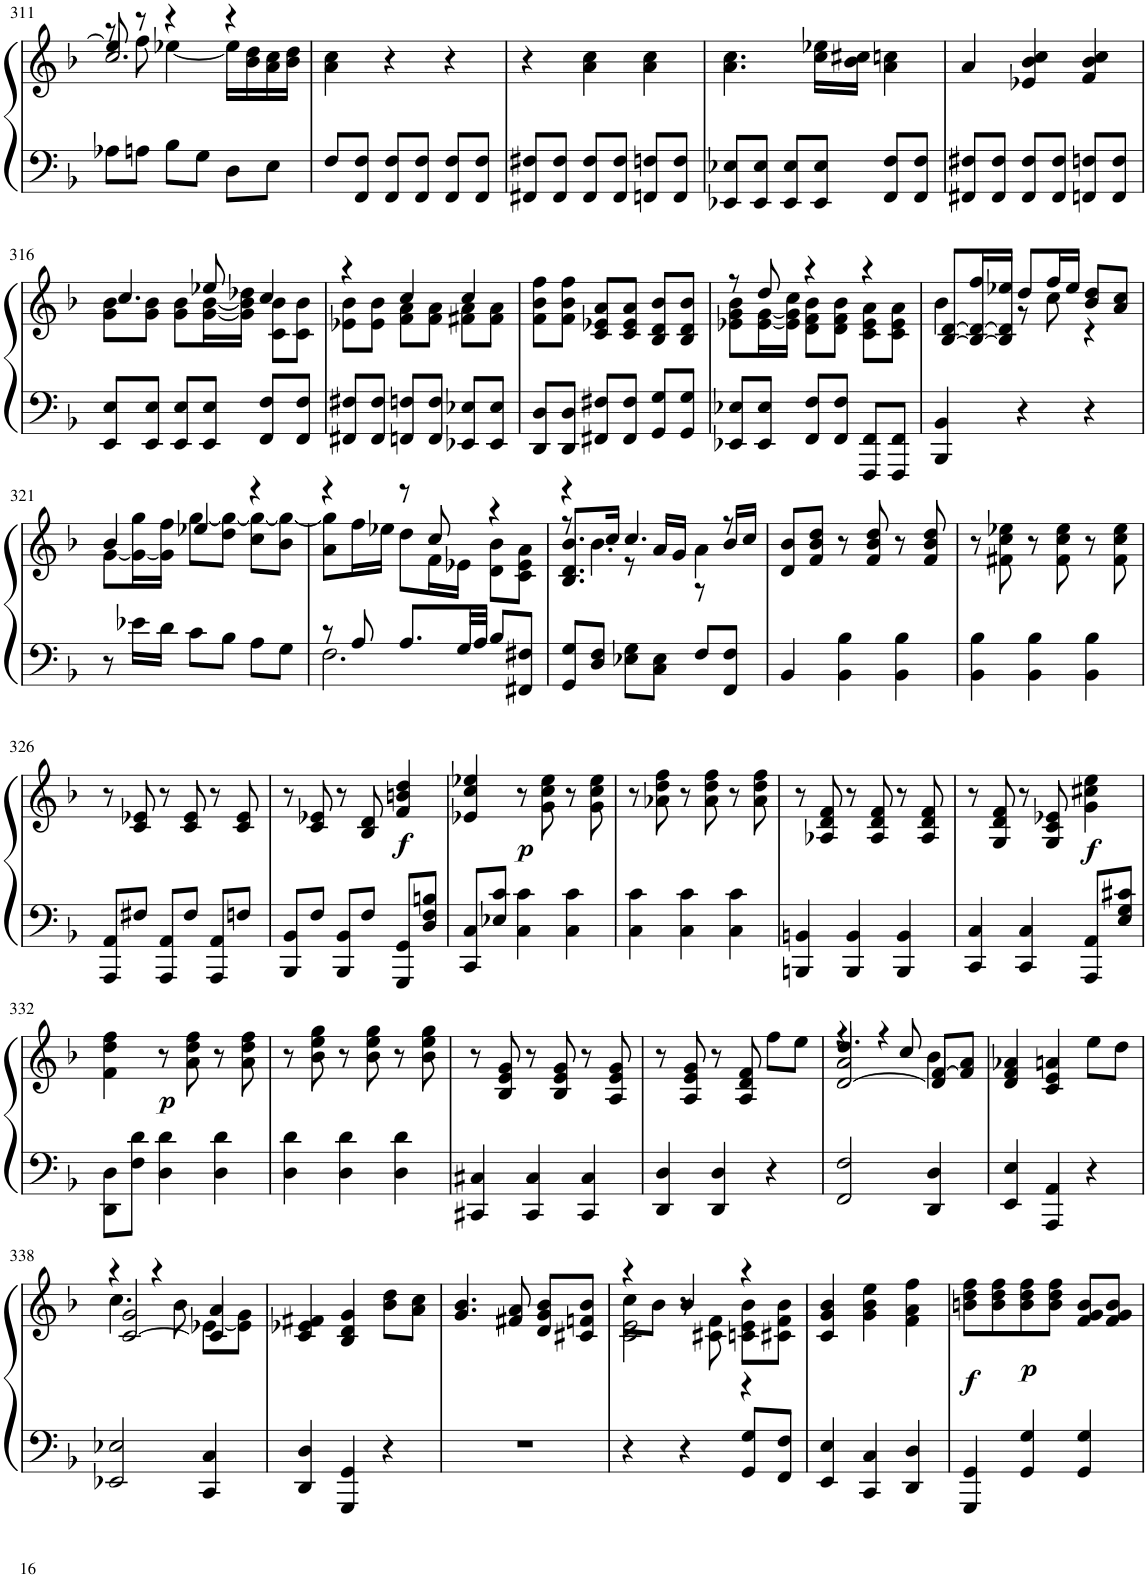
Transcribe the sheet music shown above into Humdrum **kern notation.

**kern	**kern	**dynam
*part1	*part1	*part1
*staff2	*staff1	*staff1/2
*I"Piano	*	*
*I'Pia.	*	*
!!LO:PB:g=z
*clefF4	*clefG2	*
*k[b-]	*k[b-]	*
*M3/4	*M3/4	*
=311	=311	=311
*	*^	*
*	*	*^	*
8A-X\L	8ee-/]	8r	2.cc/	.
8An\J	8r	8ff\	.	.
8B-\L	4r	[4ee-X\	.	.
8G\J	.	.	.	.
8D\L	4r	16ee-\LL]	.	.
.	.	16b-\ 16dd\	.	.
8E\J	.	16a\ 16cc\	.	.
.	.	16b-\ 16dd\JJ	.	.
*	*v	*v	*v	*
=312	=312	=312
8F/L	4a\ 4cc\	.
8FF/ 8F/J	.	.
8FF/ 8F/L	4r	.
8FF/ 8F/J	.	.
8FF/ 8F/L	4r	.
8FF/ 8F/J	.	.
=313	=313	=313
8FF#X/ 8F#X/L	4r	.
8FF#/ 8F#/J	.	.
8FF#/ 8F#/L	4a\ 4cc\	.
8FF#/ 8F#/J	.	.
8FFn/ 8Fn/L	4a\ 4cc\	.
8FF/ 8F/J	.	.
=314	=314	=314
8EE-X/ 8E-X/L	4.a\ 4.cc\	.
8EE-/ 8E-/J	.	.
8EE-/ 8E-/L	.	.
8EE-/ 8E-/J	16cc\ 16ee-X\LL	.
.	16b-\ 16cc#X\JJ	.
8FF/ 8F/L	4a\ 4ccn\	.
8FF/ 8F/J	.	.
=315	=315	=315
8FF#X/ 8F#X/L	4a/	.
8FF#/ 8F#/J	.	.
8FF#/ 8F#/L	4e-X/ 4b-/ 4cc/	.
8FF#/ 8F#/J	.	.
8FFn/ 8Fn/L	4f/ 4b-/ 4cc/	.
8FF/ 8F/J	.	.
!!LO:LB:g=z
=316	=316	=316
*	*^	*
8EE/ 8E/L	4.cc/	8g\ 8b-\L	.
8EE/ 8E/J	.	8g\ 8b-\J	.
8EE/ 8E/L	.	8g\ 8b-\L	.
8EE/ 8E/J	8ee-X/	[16g\ [16b-\L	.
.	.	16g\] 16b-\] 16dd-X\JJ	.
8FF/ 8F/L	4cc/	8c\ 8b-\L	.
8FF/ 8F/J	.	8c\ 8b-\J	.
=317	=317	=317	=317
8FF#X/ 8F#X/L	4r	8e-X\ 8b-\L	.
8FF#/ 8F#/J	.	8e-\ 8b-\J	.
8FFn/ 8Fn/L	4cc/	8f\ 8a\L	.
8FF/ 8F/J	.	8f\ 8a\J	.
8EE-X/ 8E-X/L	4cc/	8f#X\ 8a\L	.
8EE-/ 8E-/J	.	8f#\ 8a\J	.
*	*v	*v	*
=318	=318	=318
8DD/ 8D/L	8f\ 8b-\ 8ff\L	.
8DD/ 8D/J	8f\ 8b-\ 8ff\J	.
8FF#X/ 8F#X/L	8c/ 8e-X/ 8a/L	.
8FF#/ 8F#/J	8c/ 8e-/ 8a/J	.
8GG/ 8G/L	8B-/ 8d/ 8b-/L	.
8GG/ 8G/J	8B-/ 8d/ 8b-/J	.
=319	=319	=319
*	*^	*
8EE-X/ 8E-X/L	8r	8e-X\ 8g\ 8b-\L	.
8EE-/ 8E-/J	8dd/	[16e-\ [16g\L	.
.	.	16e-\] 16g\] 16cc\JJ	.
8FF/ 8F/L	4r	8d\ 8f\ 8b-\L	.
8FF/ 8F/J	.	8d\ 8f\ 8b-\J	.
8FFF/ 8FF/L	4r	8c\ 8e-\ 8a\L	.
8FFF/ 8FF/J	.	8c\ 8e-\ 8a\J	.
=320	=320	=320	=320
4BBB-/ 4BB-/	[8B-/ [8d/L	4b-\	.
.	16B-/_ 16d/_ 16ff/L	.	.
.	16B-/] 16d/] 16ee-X/JJ	.	.
4r	8dd/L	8r	.
.	16ff/L	8cc\	.
.	16ee-/JJ	.	.
4r	8b-/ 8dd/L	4r	.
.	8a/ 8cc/J	.	.
!!LO:LB:g=z	!!
=321	=321	=321	=321
8r	4b-/	[8g\L	.
16e-X\LL	.	16g\_ 16gg\L	.
16d\JJ	.	16g\] 16ff\JJ	.
8c\L	4ee-X/	[8gg\L	.
8B-\J	.	8dd\ 8gg\_J	.
8A\L	4r	8cc\ 8gg\_L	.
8G\J	.	8b-\ 8gg\_J	.
=322	=322	=322	=322
*^	*	*	*
8r	2.F\	4r	8a\ 8gg\]L	.
8A/	.	.	16ff\L	.
.	.	.	16ee-X\JJ	.
8.A/L	.	8r	8dd\L	.
.	.	8cc/	16f\L	.
32G/LL	.	.	16e-X\JJ	.
32A/JJJ	.	.	.	.
8B-/L	.	4r	8d\ 8b-\L	.
8FF#X/ 8F#X/J	.	.	8c\ 8e-\ 8a\J	.
*v	*v	*	*	*
=323	=323	=323	=323
*	*	*^	*
8GG/ 8G/L	4r	8r	8.B-/ 8.d/ 8.b-/L	.
8D/ 8F/J	.	4.b-\	.	.
.	.	.	16cc/Jk	.
8E-X\ 8G\L	4.cc/	.	8r	.
8C\ 8E-\J	.	.	16a/LL	.
.	.	.	16g/JJ	.
8F/L	.	4a\	8r	.
8FF/ 8F/J	8r	.	16b-/LL	.
.	.	.	16cc/JJ	.
*	*v	*v	*v	*
=324	=324	=324
4BB-/	8d/ 8b-/L	.
.	8f/ 8b-/ 8dd/J	.
4BB-\ 4B-\	8r	.
.	8f/ 8b-/ 8dd/	.
4BB-\ 4B-\	8r	.
.	8f/ 8b-/ 8dd/	.
=325	=325	=325
4BB-\ 4B-\	8r	.
.	8f#X\ 8cc\ 8ee-X\	.
4BB-\ 4B-\	8r	.
.	8f#\ 8cc\ 8ee-\	.
4BB-\ 4B-\	8r	.
.	8f#\ 8cc\ 8ee-\	.
!!LO:LB:g=z
=326	=326	=326
8AAA/ 8AA/L	8r	.
8F#X/J	8c/ 8e-X/	.
8AAA/ 8AA/L	8r	.
8F#/J	8c/ 8e-/	.
8AAA/ 8AA/L	8r	.
8Fn/J	8c/ 8e-/	.
=327	=327	=327
8BBB-/ 8BB-/L	8r	.
8F/J	8c/ 8e-X/	.
8BBB-/ 8BB-/L	8r	.
8F/J	8B-/ 8d/	.
!	!	!LO:DY:b
8GGG/ 8GG/L	4f/ 4bn/ 4dd/	f
8D/ 8F/ 8Bn/J	.	.
=328	=328	=328
8CC/ 8C/L	4e-X/ 4cc/ 4ee-X/	.
8E-X/ 8c/J	.	.
!	!	!LO:DY:b
4C\ 4c\	8r	p
.	8g\ 8cc\ 8ee-\	.
4C\ 4c\	8r	.
.	8g\ 8cc\ 8ee-\	.
=329	=329	=329
4C\ 4c\	8r	.
.	8a-X\ 8dd\ 8ff\	.
4C\ 4c\	8r	.
.	8a-\ 8dd\ 8ff\	.
4C\ 4c\	8r	.
.	8a-\ 8dd\ 8ff\	.
=330	=330	=330
4BBBn/ 4BBn/	8r	.
.	8A-X/ 8d/ 8f/	.
4BBB/ 4BB/	8r	.
.	8A-/ 8d/ 8f/	.
4BBB/ 4BB/	8r	.
.	8A-/ 8d/ 8f/	.
=331	=331	=331
4CC/ 4C/	8r	.
.	8G/ 8d/ 8f/	.
4CC/ 4C/	8r	.
.	8G/ 8c/ 8e-X/	.
!	!	!LO:DY:b
8AAA/ 8AA/L	4g\ 4cc#X\ 4ee\	f
8E/ 8G/ 8c#X/J	.	.
!!LO:LB:g=z
=332	=332	=332
8DD\ 8D\L	4f\ 4dd\ 4ff\	.
8F\ 8d\J	.	.
!	!	!LO:DY:b
4D\ 4d\	8r	p
.	8a\ 8dd\ 8ff\	.
4D\ 4d\	8r	.
.	8a\ 8dd\ 8ff\	.
=333	=333	=333
4D\ 4d\	8r	.
.	8b-\ 8ee\ 8gg\	.
4D\ 4d\	8r	.
.	8b-\ 8ee\ 8gg\	.
4D\ 4d\	8r	.
.	8b-\ 8ee\ 8gg\	.
=334	=334	=334
4CC#X/ 4C#X/	8r	.
.	8B-/ 8e/ 8g/	.
4CC#/ 4C#/	8r	.
.	8B-/ 8e/ 8g/	.
4CC#/ 4C#/	8r	.
.	8A/ 8e/ 8g/	.
=335	=335	=335
4DD/ 4D/	8r	.
.	8A/ 8e/ 8g/	.
4DD/ 4D/	8r	.
.	8A/ 8d/ 8f/	.
4r	8ff\L	.
.	8ee\J	.
=336	=336	=336
*	*^	*
*	*	*^	*
2FF/ 2F/	4.dd/	4r	[2d/ 2a/	.
.	.	4r	.	.
.	8cc/	.	.	.
4DD/ 4D/	[8f/L	4b-\	4d/]	.
.	8f/] 8a/J	.	.	.
*	*v	*v	*v	*
=337	=337	=337
4EE/ 4E/	4d/ 4f/ 4a-X/	.
4AAA/ 4AA/	4c/ 4e/ 4an/	.
4r	8ee\L	.
.	8dd\J	.
!!LO:LB:g=z
=338	=338	=338
*	*^	*
*	*	*^	*
2EE-X/ 2E-X/	4r	4.cc\	[2c/ 2g/	.
.	4r	.	.	.
.	.	8b-\	.	.
4CC/ 4C/	4a/	[8e-X\L	4c/]	.
.	.	8e-\] 8g\J	.	.
*	*v	*v	*v	*
=339	=339	=339
4DD/ 4D/	4c/ 4e-X/ 4f#X/	.
4GGG/ 4GG/	4B-/ 4d/ 4g/	.
4r	8b-\ 8dd\L	.
.	8a\ 8cc\J	.
=340	=340	=340
2.r	4.g/ 4.b-/	.
.	8f#X/ 8a/	.
.	8d/ 8g/ 8b-/L	.
.	8c#X/ 8fn/ 8b-/J	.
=341	=341	=341
*	*^	*
*	*	*^	*
4r	4r	8cc\L	2c\ 2e\	.
.	.	8b-\J	.	.
4r	4b-/	8r	.	.
.	.	8c#X\ 8f\	.	.
8GG/ 8G/L	4r	8cn\ 8e\ 8b-\L	4r	.
8FF/ 8F/J	.	8c#X\ 8f\ 8b-\J	.	.
*	*v	*v	*v	*
=342	=342	=342
4EE/ 4E/	4c/ 4g/ 4b-/	.
4CC/ 4C/	4g\ 4b-\ 4ee\	.
4DD/ 4D/	4f\ 4a\ 4ff\	.
=343	=343	=343
!	!	!LO:DY:b
4GGG/ 4GG/	8bn\ 8dd\ 8ff\L	f
.	8b\ 8dd\ 8ff\	.
!	!	!LO:DY:b
4GG/ 4G/	8b\ 8dd\ 8ff\	p
.	8b\ 8dd\ 8ff\J	.
4GG/ 4G/	8f/ 8g/ 8b/L	.
.	8f/ 8g/ 8b/J	.
=	=	=
*-	*-	*-
